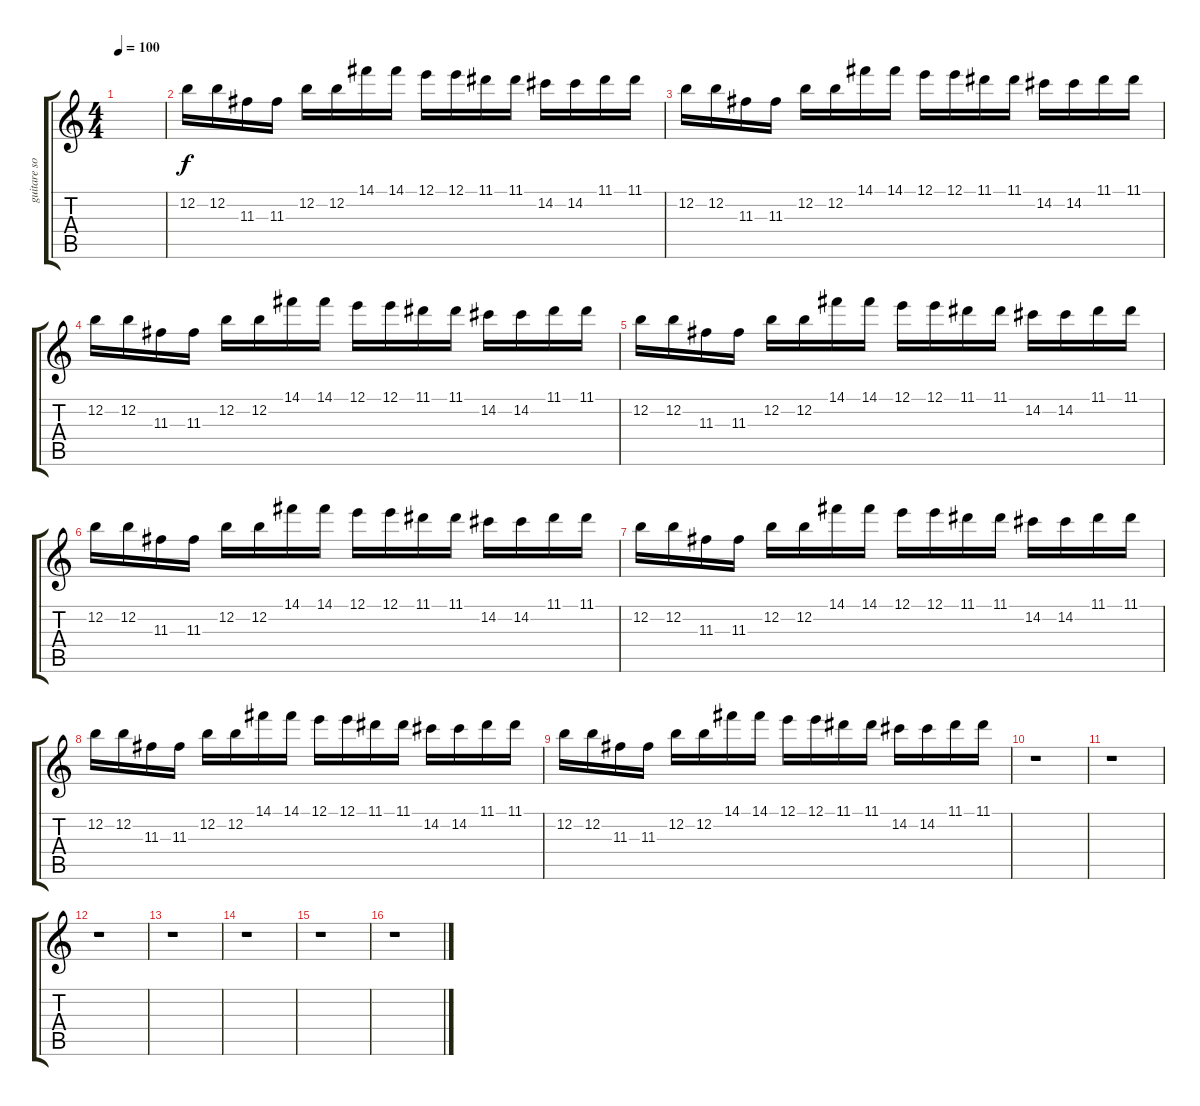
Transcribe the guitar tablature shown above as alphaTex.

\track ("guitare solo" "guitare so") {instrument overdrivenguitar}
\staff {score tabs}
\tuning (E4 B3 G3 D3 A2 E2) {hide}
\ts (4 4)
\tempo 100
\clef g2
\ks c
|
12.2.16 12.2.16 11.3.16 11.3.16 12.2.16 12.2.16 14.1.16 14.1.16 12.1.16 12.1.16 11.1.16 11.1.16 14.2.16 14.2.16 11.1.16 11.1.16 |
12.2.16 12.2.16 11.3.16 11.3.16 12.2.16 12.2.16 14.1.16 14.1.16 12.1.16 12.1.16 11.1.16 11.1.16 14.2.16 14.2.16 11.1.16 11.1.16 |
12.2.16 12.2.16 11.3.16 11.3.16 12.2.16 12.2.16 14.1.16 14.1.16 12.1.16 12.1.16 11.1.16 11.1.16 14.2.16 14.2.16 11.1.16 11.1.16 |
12.2.16 12.2.16 11.3.16 11.3.16 12.2.16 12.2.16 14.1.16 14.1.16 12.1.16 12.1.16 11.1.16 11.1.16 14.2.16 14.2.16 11.1.16 11.1.16 |
12.2.16 12.2.16 11.3.16 11.3.16 12.2.16 12.2.16 14.1.16 14.1.16 12.1.16 12.1.16 11.1.16 11.1.16 14.2.16 14.2.16 11.1.16 11.1.16 |
12.2.16 12.2.16 11.3.16 11.3.16 12.2.16 12.2.16 14.1.16 14.1.16 12.1.16 12.1.16 11.1.16 11.1.16 14.2.16 14.2.16 11.1.16 11.1.16 |
12.2.16 12.2.16 11.3.16 11.3.16 12.2.16 12.2.16 14.1.16 14.1.16 12.1.16 12.1.16 11.1.16 11.1.16 14.2.16 14.2.16 11.1.16 11.1.16 |
12.2.16 12.2.16 11.3.16 11.3.16 12.2.16 12.2.16 14.1.16 14.1.16 12.1.16 12.1.16 11.1.16 11.1.16 14.2.16 14.2.16 11.1.16 11.1.16 |
r.1 |
r.1 |
r.1 |
r.1 |
r.1 |
r.1 |
r.1
